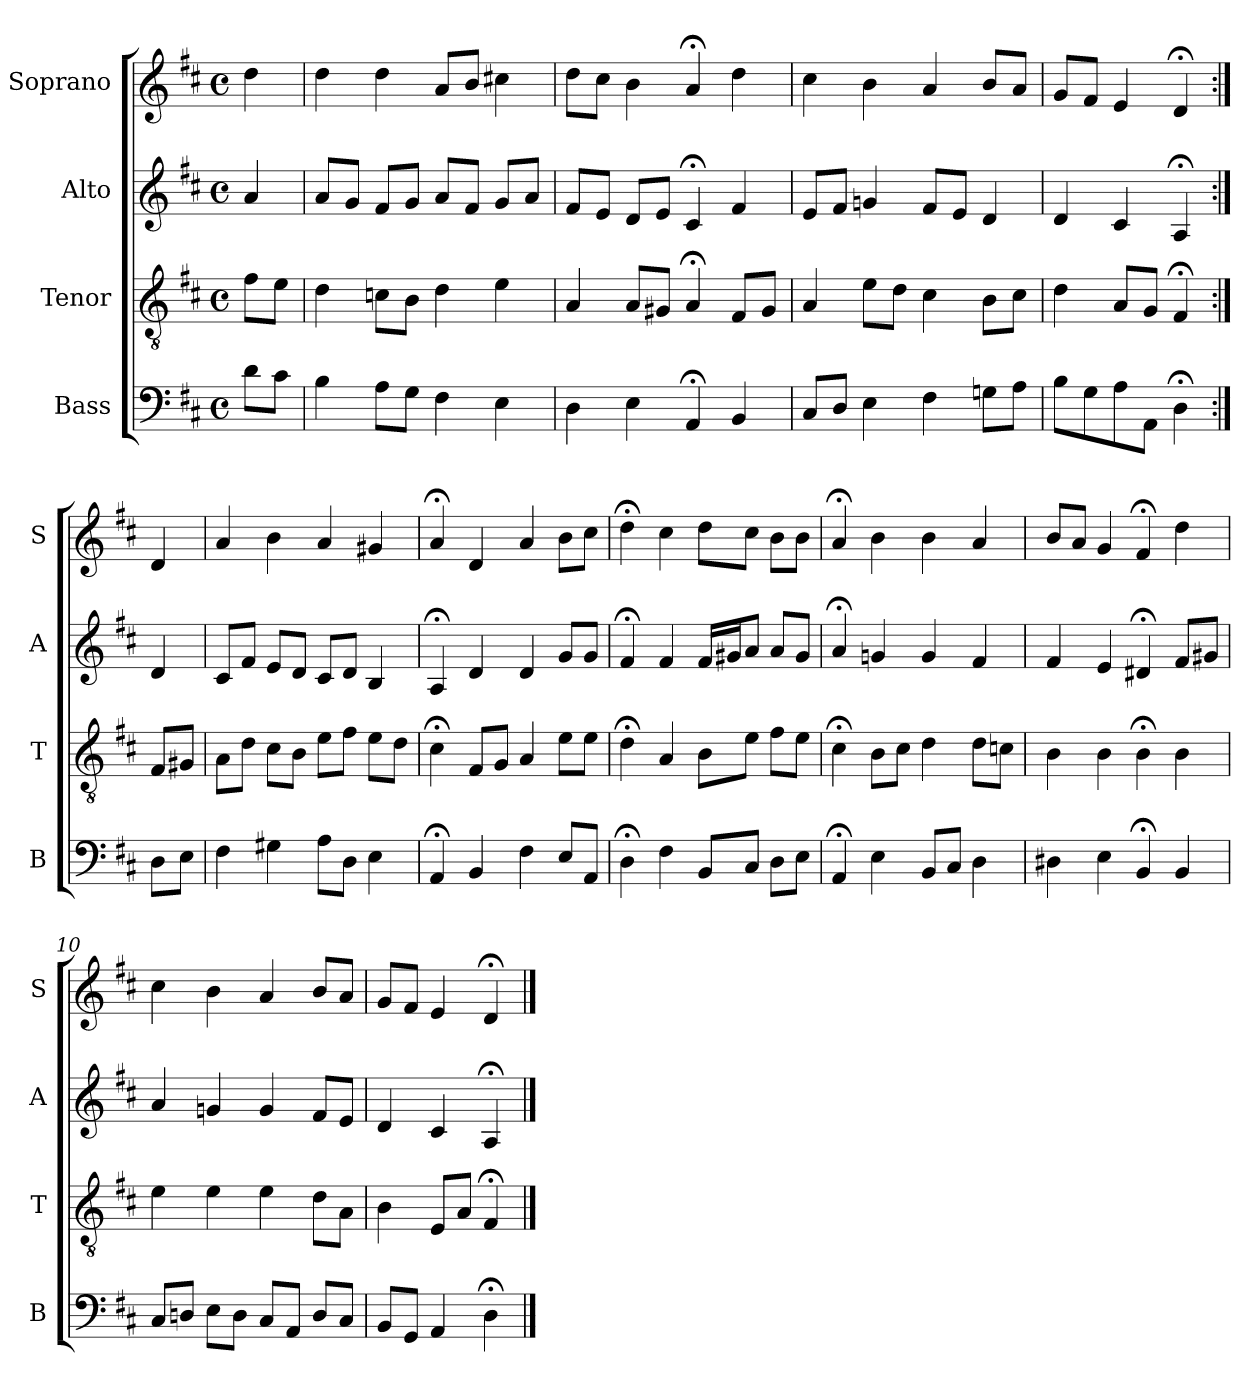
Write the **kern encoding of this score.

**kern	**kern	**kern	**kern
*part4	*part3	*part2	*part1
*staff4	*staff3	*staff2	*staff1
*I"Bass	*I"Tenor	*I"Alto	*I"Soprano
*I'B	*I'T	*I'A	*I'S
*clefF4	*clefGv2	*clefG2	*clefG2
*k[f#c#]	*k[f#c#]	*k[f#c#]	*k[f#c#]
*D:	*D:	*D:	*D:
*M4/4	*M4/4	*M4/4	*M4/4
*met(c)	*met(c)	*met(c)	*met(c)
*MM100	*MM100	*MM100	*MM100
=	=	=	=
8dL	8f#L	4a	4dd
8c#J	8eJ	.	.
=1	=1	=1	=1
4B	4d	8aL	4dd
.	.	8gJ	.
8AiL	8cniL	8f#iL	4ddi
8GJ	8BJ	8gJ	.
4F#	4d	8aL	8aL
.	.	8f#J	8bJ
4E	4e	8gL	4cc#X
.	.	8aJ	.
=2	=2	=2	=2
4D	4A	8f#L	8ddL
.	.	8eJ	8cc#J
4E	8AL	8dL	4b
.	8G#XJ	8eJ	.
4AA;<	4A;<	4c#;<	4a;<
4BB	8F#L	4f#	4dd
.	8G#J	.	.
=3	=3	=3	=3
8C#L	4A	8eL	4cc#
8DJ	.	8f#J	.
4E	8eL	4gn	4b
.	8dJ	.	.
4F#	4c#	8f#L	4a
.	.	8eJ	.
8GnL	8BL	4d	8bL
8AJ	8c#J	.	8aJ
=4	=4	=4	=4
8BL	4d	4d	8gL
8G	.	.	8f#J
8A	8AL	4c#	4e
8AAJ	8GJ	.	.
4D;<	4F#;<	4A;<	4d;<
=:|!	=:|!	=:|!	=:|!
8DL	8F#L	4d	4d
8EJ	8G#XJ	.	.
=5	=5	=5	=5
4F#	8AL	8c#L	4a
.	8dJ	8f#J	.
4G#X	8c#L	8eL	4b
.	8BJ	8dJ	.
8AL	8eL	8c#L	4a
8DJ	8f#J	8dJ	.
4E	8eL	4B	4g#X
.	8dJ	.	.
=6	=6	=6	=6
4AA;<	4c#;<	4A;<	4a;<
4BB	8F#L	4d	4d
.	8GJ	.	.
4F#	4A	4d	4a
8EL	8eL	8gL	8bL
8AAJ	8eJ	8gJ	8cc#J
=7	=7	=7	=7
4D;<	4d;<	4f#;<	4dd;<
4F#	4A	4f#	4cc#
8BBL	8BL	16f#LL	8ddL
.	.	16g#XJ	.
8C#J	8eJ	8aJ	8cc#J
8DL	8f#L	8aL	8bL
8EJ	8eJ	8g#J	8bJ
=8	=8	=8	=8
4AA;<	4c#;<	4a;<	4a;<
4E	8BL	4gn	4b
.	8c#J	.	.
8BBL	4d	4g	4b
8C#J	.	.	.
4D	8dL	4f#	4a
.	8cnJ	.	.
=9	=9	=9	=9
4D#X	4B	4f#	8bL
.	.	.	8aJ
4E	4B	4e	4g
4BB;<	4B;<	4d#X;<	4f#;<
4BB	4B	8f#L	4dd
.	.	8g#XJ	.
=10	=10	=10	=10
8C#L	4e	4a	4cc#
8DnJ	.	.	.
8EL	4e	4gn	4b
8DJ	.	.	.
8C#L	4e	4g	4a
8AAJ	.	.	.
8DL	8dL	8f#L	8bL
8C#J	8AJ	8eJ	8aJ
=11	=11	=11	=11
8BBL	4B	4d	8gL
8GGJ	.	.	8f#J
4AA	8EL	4c#	4e
.	8AJ	.	.
4D;<	4F#;<	4A;<	4d;<
==	==	==	==
*-	*-	*-	*-
